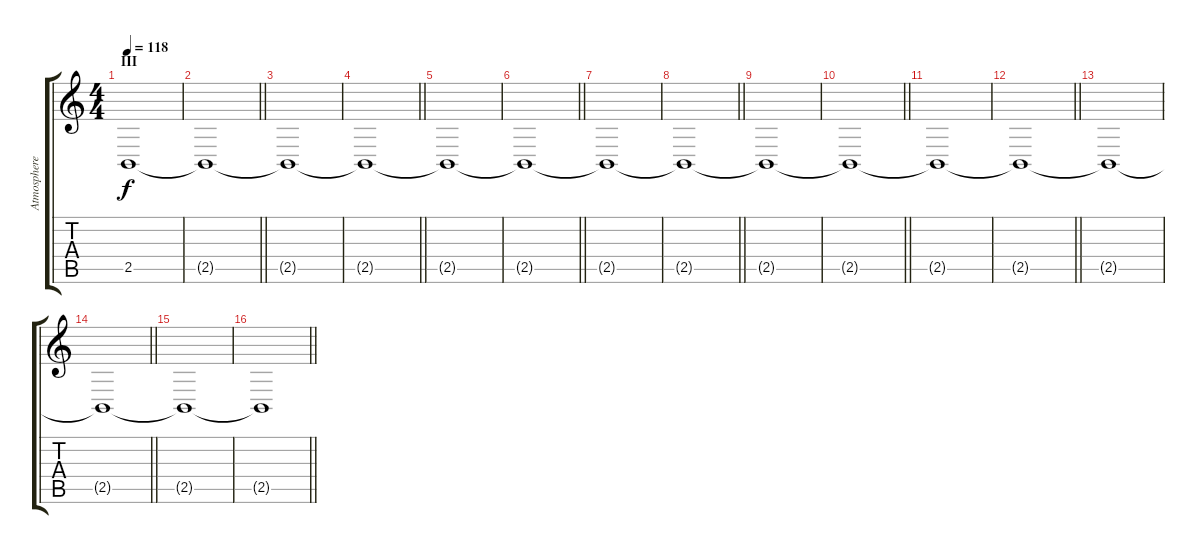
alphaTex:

\track ("Atmosphere" "Atmosphere") {instrument seashore}
\staff {score tabs}
\tuning (E4 B3 G3 D3 A2 E2) {hide}
\ts (4 4)
\section ("" "III")
\tempo 118
\clef g2
\ks c
2.5.1{dy f volume 10 instrument pad2warm} |
\barLineRight lightlight
2.5{t}.1 |
2.5{t}.1 |
\barLineRight lightlight
2.5{t}.1 |
2.5{t}.1 |
\barLineRight lightlight
2.5{t}.1 |
2.5{t}.1 |
\barLineRight lightlight
2.5{t}.1 |
2.5{t}.1 |
\barLineRight lightlight
2.5{t}.1 |
2.5{t}.1 |
\barLineRight lightlight
2.5{t}.1 |
2.5{t}.1 |
\barLineRight lightlight
2.5{t}.1 |
2.5{t}.1 |
\barLineRight lightlight
2.5{t}.1
